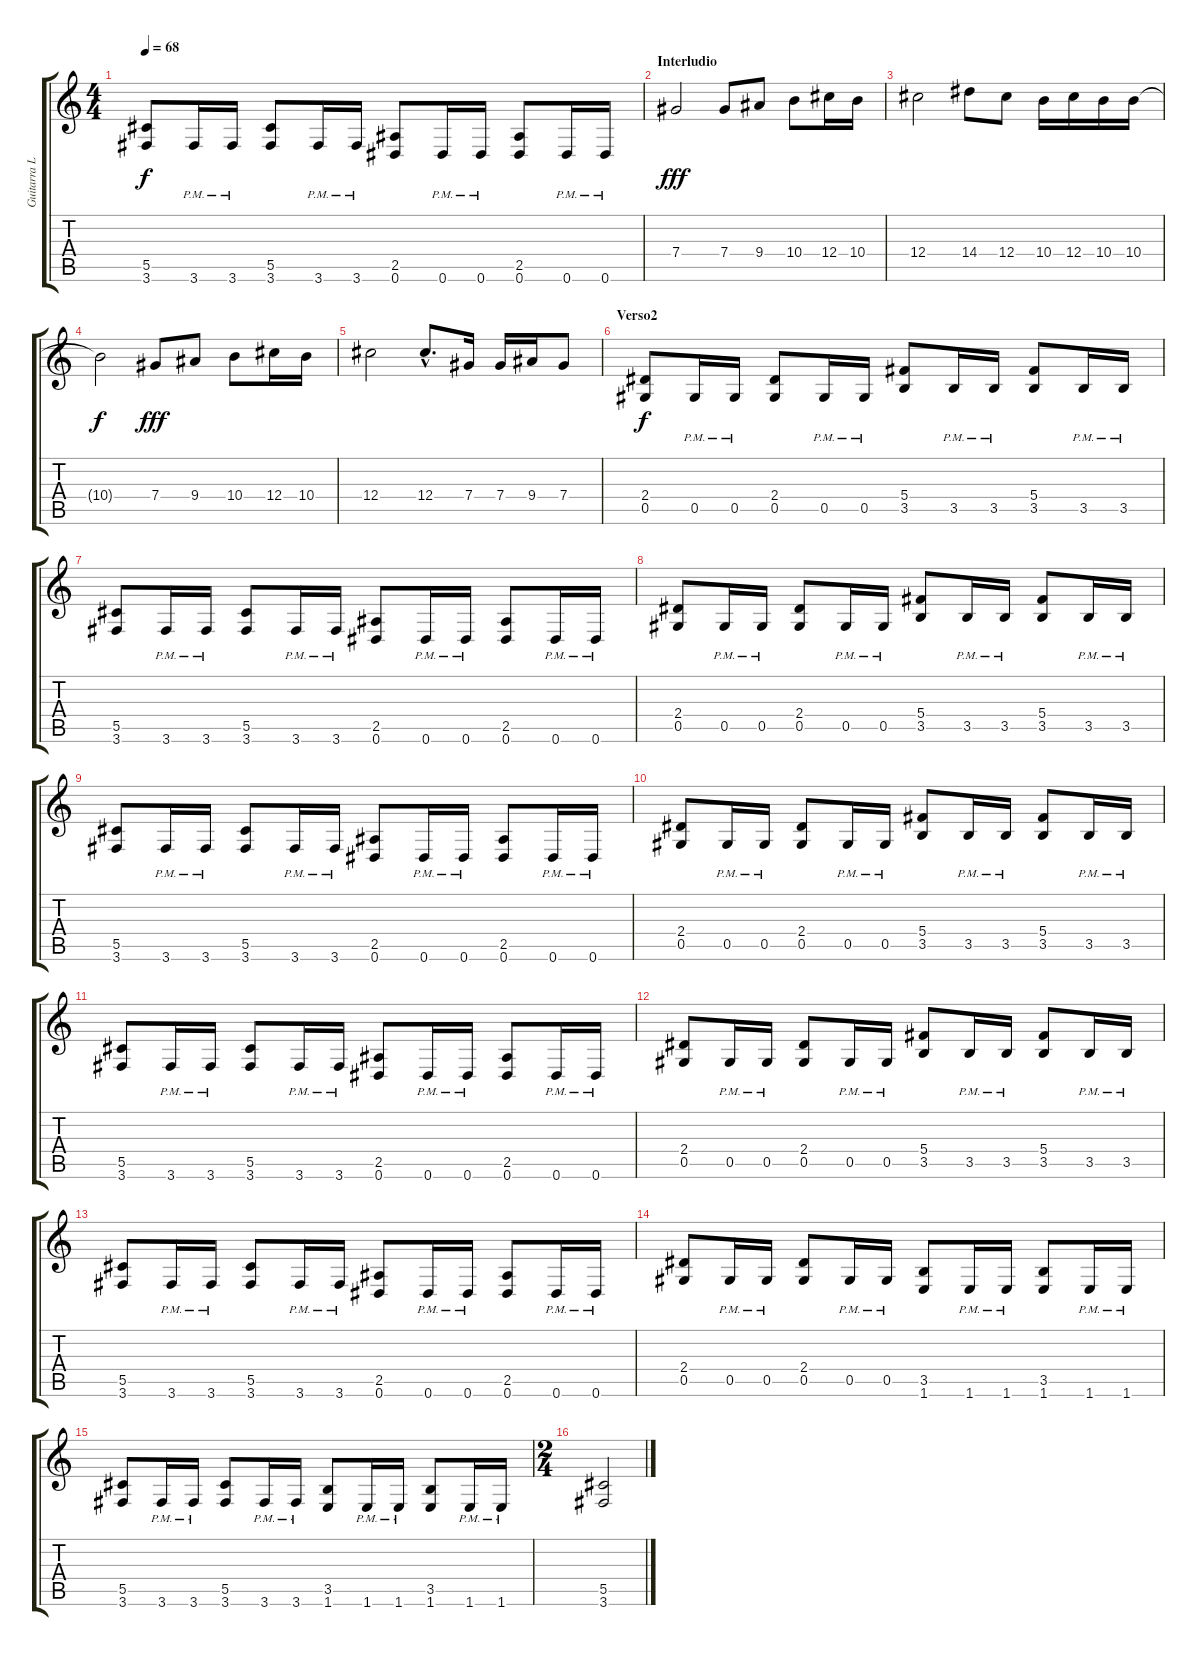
\track ("Guitarra Lider1" "Guitarra L") {instrument overdrivenguitar}
\staff {score tabs}
\tuning (Eb4 Bb3 Gb3 Db3 Ab2 Eb2) {hide}
\ts (4 4)
\tempo 68
\clef g2
\ks c
(5.5 3.6).8{dy f} 3.6{pm}.16 3.6{pm}.16 (5.5 3.6).8 3.6{pm}.16 3.6{pm}.16 (2.5 0.6).8 0.6{pm}.16 0.6{pm}.16 (2.5 0.6).8 0.6{pm}.16 0.6{pm}.16 |
\section ("" "Interludio")
7.4.2{dy fff} 7.4.8 9.4.8 10.4.8 12.4.16 10.4.16 |
12.4.2 14.4.8 12.4.8 10.4.16 12.4.16 10.4.16 10.4.16 |
10.4{t}.2{dy f} 7.4.8{dy fff} 9.4.8 10.4.8 12.4.16 10.4.16 |
12.4.2 12.4{hac}.8{d} 7.4.16 7.4.16 9.4.16 7.4.8 |
\section ("" "Verso2")
(2.4 0.5).8{dy f} 0.5{pm}.16 0.5{pm}.16 (2.4 0.5).8 0.5{pm}.16 0.5{pm}.16 (5.4 3.5).8 3.5{pm}.16 3.5{pm}.16 (5.4 3.5).8 3.5{pm}.16 3.5{pm}.16 |
(5.5 3.6).8 3.6{pm}.16 3.6{pm}.16 (5.5 3.6).8 3.6{pm}.16 3.6{pm}.16 (2.5 0.6).8 0.6{pm}.16 0.6{pm}.16 (2.5 0.6).8 0.6{pm}.16 0.6{pm}.16 |
(2.4 0.5).8 0.5{pm}.16 0.5{pm}.16 (2.4 0.5).8 0.5{pm}.16 0.5{pm}.16 (5.4 3.5).8 3.5{pm}.16 3.5{pm}.16 (5.4 3.5).8 3.5{pm}.16 3.5{pm}.16 |
(5.5 3.6).8 3.6{pm}.16 3.6{pm}.16 (5.5 3.6).8 3.6{pm}.16 3.6{pm}.16 (2.5 0.6).8 0.6{pm}.16 0.6{pm}.16 (2.5 0.6).8 0.6{pm}.16 0.6{pm}.16 |
(2.4 0.5).8 0.5{pm}.16 0.5{pm}.16 (2.4 0.5).8 0.5{pm}.16 0.5{pm}.16 (5.4 3.5).8 3.5{pm}.16 3.5{pm}.16 (5.4 3.5).8 3.5{pm}.16 3.5{pm}.16 |
(5.5 3.6).8 3.6{pm}.16 3.6{pm}.16 (5.5 3.6).8 3.6{pm}.16 3.6{pm}.16 (2.5 0.6).8 0.6{pm}.16 0.6{pm}.16 (2.5 0.6).8 0.6{pm}.16 0.6{pm}.16 |
(2.4 0.5).8 0.5{pm}.16 0.5{pm}.16 (2.4 0.5).8 0.5{pm}.16 0.5{pm}.16 (5.4 3.5).8 3.5{pm}.16 3.5{pm}.16 (5.4 3.5).8 3.5{pm}.16 3.5{pm}.16 |
(5.5 3.6).8 3.6{pm}.16 3.6{pm}.16 (5.5 3.6).8 3.6{pm}.16 3.6{pm}.16 (2.5 0.6).8 0.6{pm}.16 0.6{pm}.16 (2.5 0.6).8 0.6{pm}.16 0.6{pm}.16 |
(2.4 0.5).8 0.5{pm}.16 0.5{pm}.16 (2.4 0.5).8 0.5{pm}.16 0.5{pm}.16 (3.5 1.6).8 1.6{pm}.16 1.6{pm}.16 (3.5 1.6).8 1.6{pm}.16 1.6{pm}.16 |
(5.5 3.6).8 3.6{pm}.16 3.6{pm}.16 (5.5 3.6).8 3.6{pm}.16 3.6{pm}.16 (3.5 1.6).8 1.6{pm}.16 1.6{pm}.16 (3.5 1.6).8 1.6{pm}.16 1.6{pm}.16 |
\ts (2 4)
(5.5 3.6).2
